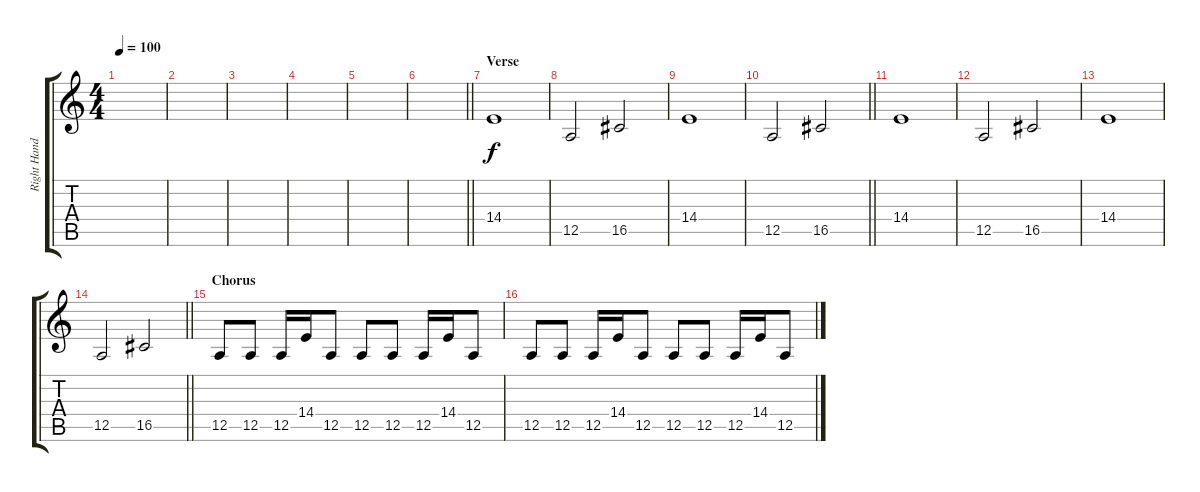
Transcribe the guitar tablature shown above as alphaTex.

\track ("Right Hand" "Right Hand") {instrument lead2sawtooth}
\staff {score tabs}
\tuning (E4 B3 G3 D3 A2 E2) {hide}
\ts (4 4)
\tempo 100
\clef g2
\ks c
|
|
|
|
|
\barLineRight lightlight
|
\section ("" "Verse")
14.4.1 |
12.5.2 16.5.2 |
14.4.1 |
\barLineRight lightlight
12.5.2 16.5.2 |
14.4.1 |
12.5.2 16.5.2 |
14.4.1 |
\barLineRight lightlight
12.5.2 16.5.2 |
\section ("" "Chorus")
12.5.8 12.5.8 12.5.16 14.4.16 12.5.8 12.5.8 12.5.8 12.5.16 14.4.16 12.5.8 |
12.5.8 12.5.8 12.5.16 14.4.16 12.5.8 12.5.8 12.5.8 12.5.16 14.4.16 12.5.8
